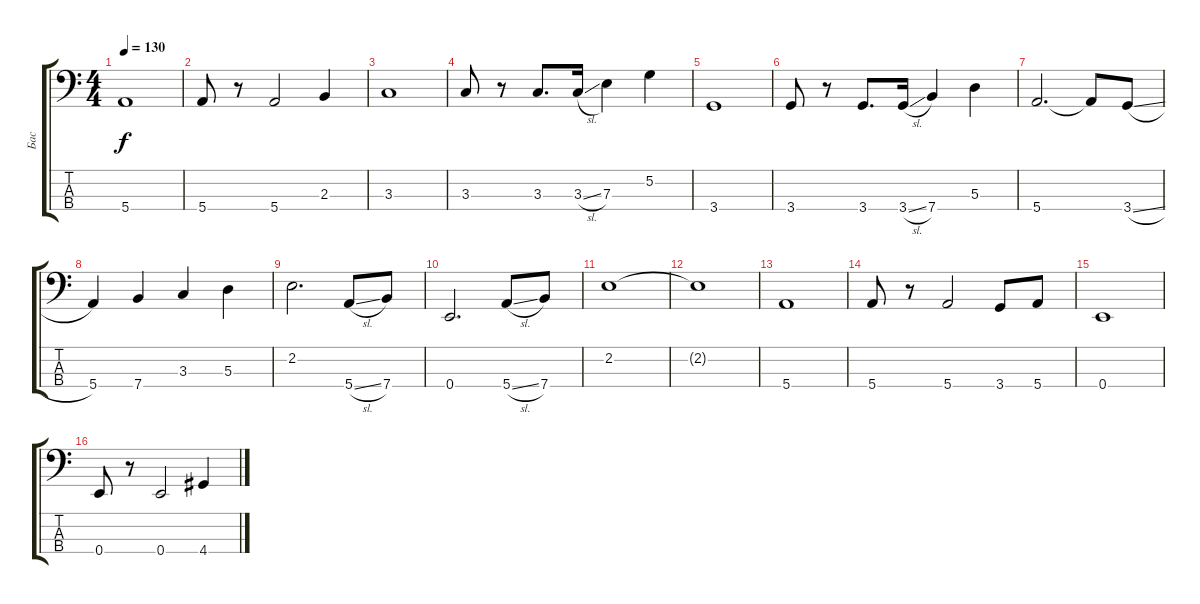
\track ("Бас" "Бас") {instrument electricbassfinger}
\staff {score tabs}
\tuning (G2 D2 A1 E1) {hide}
\ts (4 4)
\tempo 130
\clef f4
\ks c
5.4.1{dy f} |
5.4.8 r.8 5.4.2 2.3.4 |
3.3.1 |
3.3.8 r.8 3.3.8{d} 3.3{sl}.16 7.3.4 5.2.4 |
3.4.1 |
3.4.8 r.8 3.4.8{d} 3.4{sl}.16 7.4.4 5.3.4 |
5.4.2{d} 5.4{t}.8 3.4{sl}.8 |
5.4.4 7.4.4 3.3.4 5.3.4 |
2.2.2{d} 5.4{sl}.8 7.4.8 |
0.4.2{d} 5.4{sl}.8 7.4.8 |
2.2.1 |
2.2{t}.1 |
5.4.1 |
5.4.8 r.8 5.4.2 3.4.8 5.4.8 |
0.4.1 |
0.4.8 r.8 0.4.2 4.4.4
